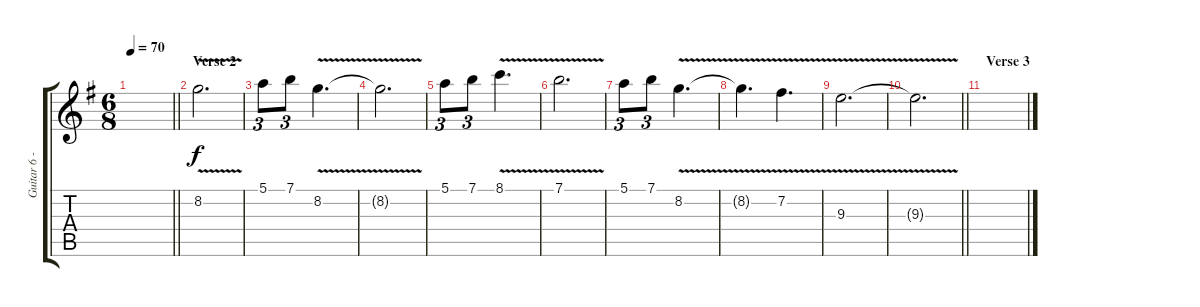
\track ("Guitar 6 - harm" "Guitar 6 -") {instrument distortionguitar}
\staff {score tabs}
\tuning (E4 B3 G3 D3 A2 E2) {hide}
\ts (6 8)
\tempo 70
\clef g2
\barLineRight lightlight
\ks g
|
\section ("" "Verse 2")
8.2{v}.2{d} |
5.1.8{tu (3 2)} 7.1.8{tu (3 2)} 8.2{v}.4{d} |
8.2{v t}.2{d} |
5.1.8{tu (3 2)} 7.1.8{tu (3 2)} 8.1{v}.4{d} |
7.1{v}.2{d} |
5.1.8{tu (3 2)} 7.1.8{tu (3 2)} 8.2{v}.4{d} |
8.2{v t}.4{d} 7.2{v}.4{d} |
9.3{v}.2{d} |
\barLineRight lightlight
9.3{v t}.2{d} |
\section ("" "Verse 3")
